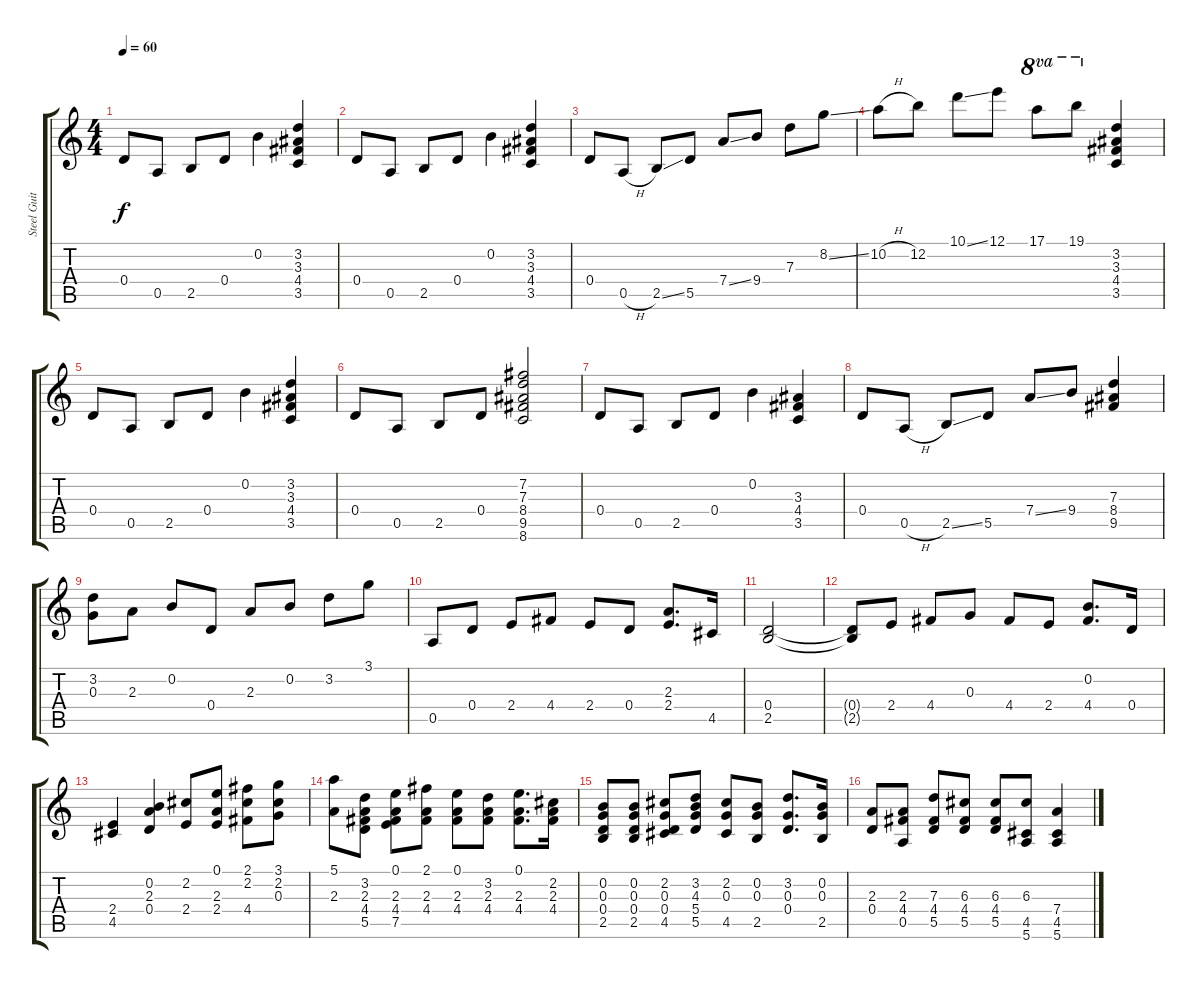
\track ("Steel Guitar" "Steel Guit") {instrument acousticguitarsteel}
\staff {score tabs}
\tuning (E4 B3 G3 D3 A2 E2) {hide}
\ts (4 4)
\tempo 60
\clef g2
\ks c
0.4.8{dy f instrument acousticguitarsteel} 0.5.8 2.5.8 0.4.8 0.2.4 (3.2 3.3 4.4 3.5).4 |
0.4.8 0.5.8 2.5.8 0.4.8 0.2.4 (3.2 3.3 4.4 3.5).4 |
0.4.8 0.5{h}.8 2.5{ss}.8 5.5.8 7.4{ss}.8 9.4.8 7.3.8 8.2{ss}.8 |
10.2{h}.8 12.2.8 10.1{ss}.8 12.1.8 17.1.8{ot 8va} 19.1.8{ot 8va} (3.2 3.3 4.4 3.5).4 |
0.4.8 0.5.8 2.5.8 0.4.8 0.2.4 (3.2 3.3 4.4 3.5).4 |
0.4.8 0.5.8 2.5.8 0.4.8 (7.2 7.3 8.4 9.5 8.6).2 |
0.4.8 0.5.8 2.5.8 0.4.8 0.2.4 (3.3 4.4 3.5).4 |
0.4.8 0.5{h}.8 2.5{ss}.8 5.5.8 7.4{ss}.8 9.4.8 (7.3 8.4 9.5).4 |
(3.2 0.3).8 2.3.8 0.2.8 0.4.8 2.3.8 0.2.8 3.2.8 3.1.8 |
0.5.8 0.4.8 2.4.8 4.4.8 2.4.8 0.4.8 (2.3 2.4).8{d} 4.5.16 |
(0.4 2.5).2 |
(0.4{t} 2.5{t}).8 2.4.8 4.4.8 0.3.8 4.4.8 2.4.8 (0.2 4.4).8{d} 0.4.16 |
(2.4 4.5).4 (0.2 2.3 0.4).4 (2.2 2.4).8 (0.1 2.3 2.4).8 (2.1 2.2 4.4).8 (3.1 2.2 0.3).8 |
(5.1 2.3).8 (3.2 2.3 4.4 5.5).8 (0.1 2.3 4.4 7.5).8 (2.1 2.3 4.4).8 (0.1 2.3 4.4).8 (3.2 2.3 4.4).8 (0.1 2.3 4.4).8{d} (2.2 2.3 4.4).16 |
(0.2 0.3 0.4 2.5).8 (0.2 0.3 0.4 2.5).8 (2.2 0.3 0.4 4.5).8 (3.2 4.3 5.4 5.5).8 (2.2 0.3 4.5).8 (0.2 0.3 2.5).8 (3.2 0.3 0.4).8{d} (0.2 0.3 2.5).16 |
(2.3 0.4).8 (2.3 4.4 0.5).8 (7.3 4.4 5.5).8 (6.3 4.4 5.5).8 (6.3 4.4 5.5).8 (6.3 4.5 5.6).8 (7.4 4.5 5.6).4
